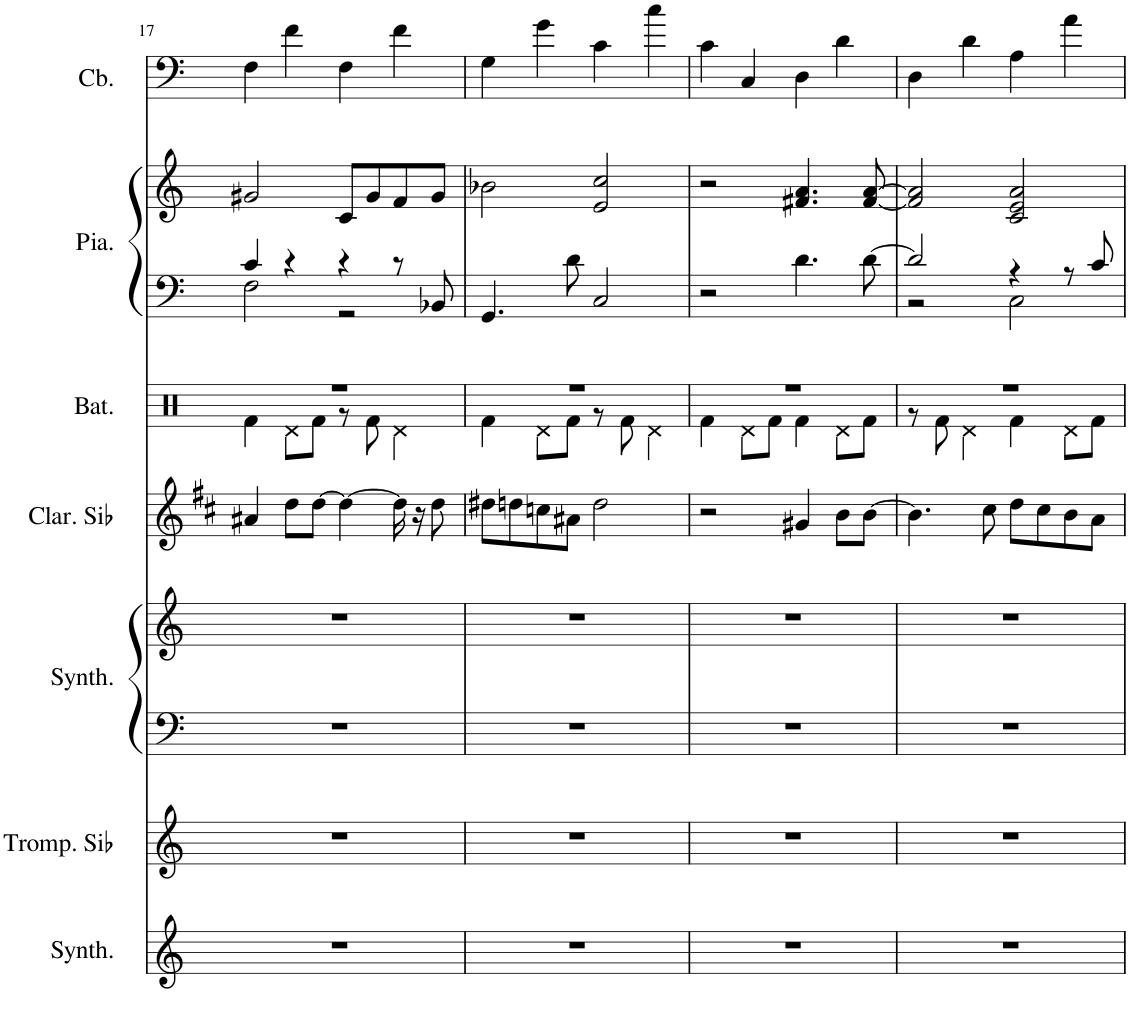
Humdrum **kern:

**kern	**kern	**kern	**kern	**kern	**kern	**kern	**kern	**kern
*part7	*part6	*part5	*part5	*part4	*part3	*part2	*part2	*part1
*staff9	*staff8	*staff7	*staff6	*staff5	*staff4	*staff3	*staff2	*staff1
*I"Synthétiseur de cuivres, Synth Brass 1	*I"Trompette en Sib, Trumpet	*I"Synthétiseur d'instruments à cordes, Synth Strings 2	*	*I"Clarinette en Sib	*I"Batterie	*I"Piano, Bright Acoustic Piano	*	*I"Contrebasse, Acoustic Bass
*I'Synth.	*I'Tromp. Sib	*I'Synth.	*	*I'Clar. Sib	*I'Bat.	*I'Pia.	*	*I'Cb.
!!LO:PB:g=z
*clefG2	*clefG2	*clefF4	*clefG2	*clefG2	*clefX	*clefF4	*clefG2	*clefF4
*	*Trd1c2	*	*	*Trd1c2	*	*	*	*Trd7c12
*k[]	*k[]	*k[]	*k[]	*k[f#c#]	*k[]	*k[]	*k[]	*k[]
*M4/4	*M4/4	*M4/4	*M4/4	*M4/4	*M4/4	*M4/4	*M4/4	*M4/4
=17	=17	=17	=17	=17	=17	=17	=17	=17
*	*	*	*	*	*^	*^	*	*
1r	1r	1r	1r	4a#X/	1r	4Rf\	4c/	2F\	2g#X/	4F\
.	.	.	.	8dd\L	.	8Rd\L	4r	.	.	4f\
.	.	.	.	[8dd\J	.	8Rf\J	.	.	.	.
.	.	.	.	4dd\_	.	8r	4r	2r	8c/L	4F\
.	.	.	.	.	.	8Rf\	.	.	8g#/	.
.	.	.	.	16dd\]	.	4Rd\	8r	.	8f/	4f\
.	.	.	.	16r	.	.	.	.	.	.
.	.	.	.	8dd\	.	.	8BB-X/	.	8g#/J	.
*	*	*	*	*	*	*	*v	*v	*	*
=18	=18	=18	=18	=18	=18	=18	=18	=18	=18
1r	1r	1r	1r	8dd#X\L	1r	4Rf\	4.GG/	2b-X\	4G\
.	.	.	.	8ddn\	.	.	.	.	.
.	.	.	.	8ccn\	.	8Rd\L	.	.	4g\
.	.	.	.	8a#X\J	.	8Rf\J	8d\	.	.
.	.	.	.	2dd\	.	8r	2C/	2e/ 2cc/	4c\
.	.	.	.	.	.	8Rf\	.	.	.
.	.	.	.	.	.	4Rd\	.	.	4cc\
=19	=19	=19	=19	=19	=19	=19	=19	=19	=19
1r	1r	1r	1r	2r	1r	4Rf\	2r	2r	4c\
.	.	.	.	.	.	8Rd\L	.	.	4C/
.	.	.	.	.	.	8Rf\J	.	.	.
.	.	.	.	4g#X/	.	4Rf\	4.d\	4.f#X/ 4.a/	4D\
.	.	.	.	8b\L	.	8Rd\L	.	.	4d\
.	.	.	.	[8b\J	.	8Rf\J	[8d\	[8f#/ [8a/	.
=20	=20	=20	=20	=20	=20	=20	=20	=20	=20
*	*	*	*	*	*	*	*^	*	*
1r	1r	1r	1r	4.b\]	1r	8r	2d/]	2r	2f#/] 2a/]	4D\
.	.	.	.	.	.	8Rf\	.	.	.	.
.	.	.	.	.	.	4Rd\	.	.	.	4d\
.	.	.	.	8cc#\	.	.	.	.	.	.
.	.	.	.	8dd\L	.	4Rf\	4r	2C\	2c/ 2e/ 2a/	4A\
.	.	.	.	8cc#\	.	.	.	.	.	.
.	.	.	.	8b\	.	8Rd\L	8r	.	.	4a\
.	.	.	.	8a\J	.	8Rf\J	8c/	.	.	.
*	*	*	*	*	*v	*v	*	*	*	*
*	*	*	*	*	*	*v	*v	*	*
=	=	=	=	=	=	=	=	=
*-	*-	*-	*-	*-	*-	*-	*-	*-
